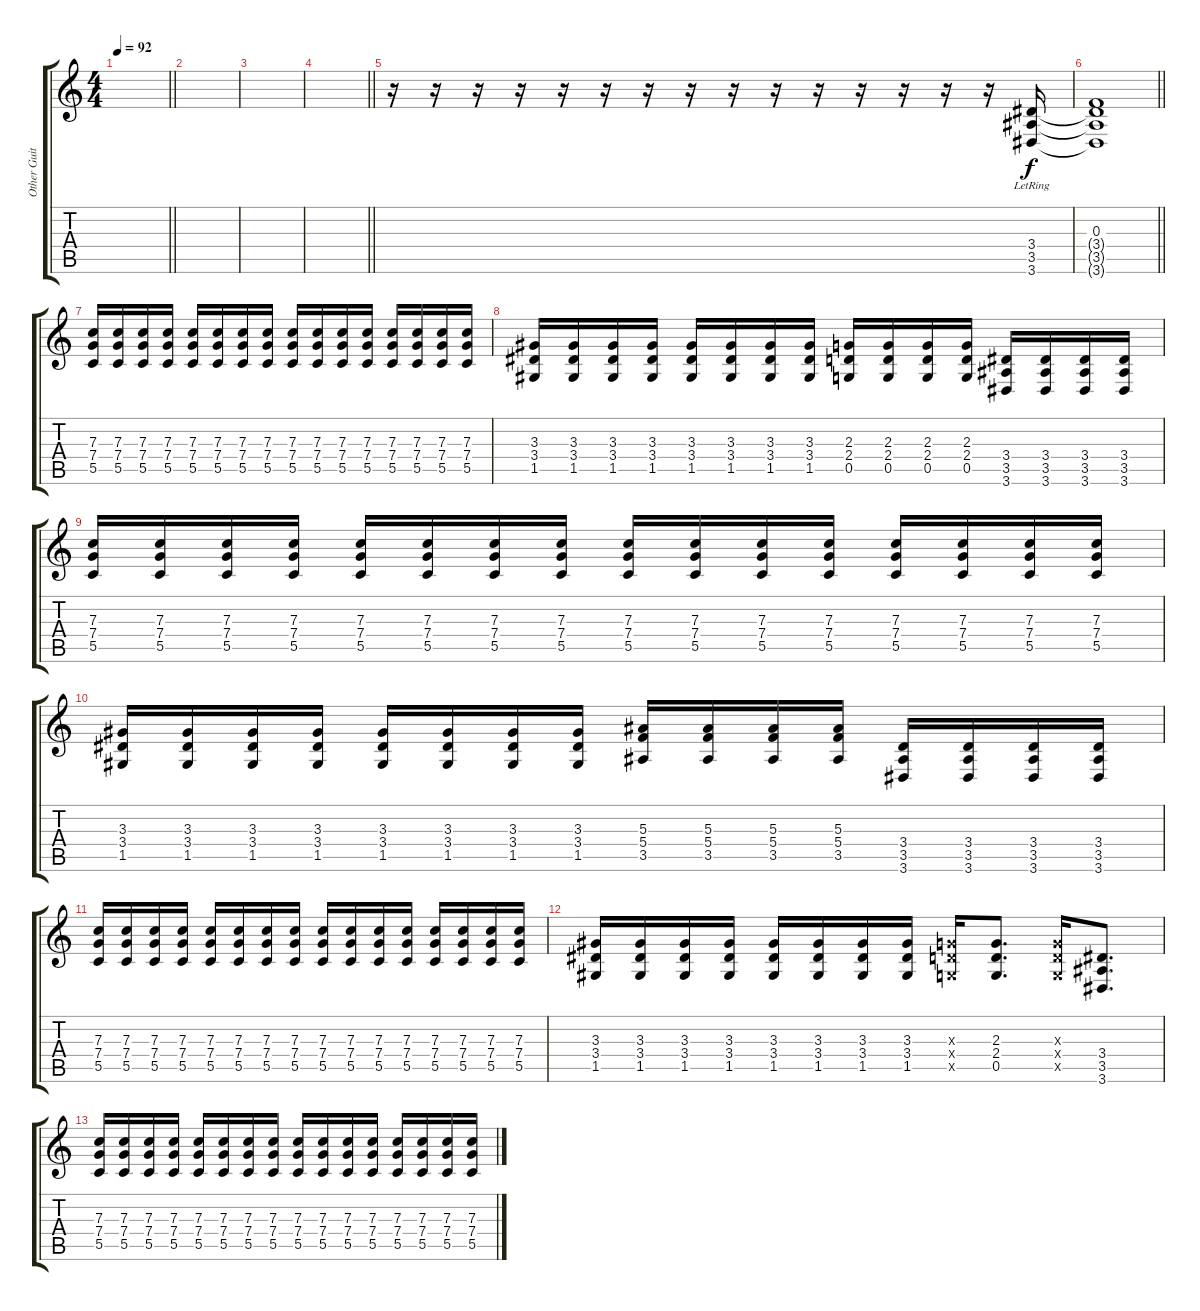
\track ("Other Guitar 2 (Studio)" "Other Guit") {instrument electricbasspick}
\staff {score tabs}
\tuning (D4 A3 F3 C3 G2 C2) {hide}
\ts (4 4)
\tempo 92
\clef g2
\barLineRight lightlight
\ks c
|
|
|
\barLineRight lightlight
|
r.16 r.16 r.16 r.16 r.16 r.16 r.16 r.16 r.16 r.16 r.16 r.16 r.16 r.16 r.16 (3.4{lr} 3.5 3.6).16 |
\barLineRight lightlight
(0.3 3.4{t} 3.5{t} 3.6{t}).1 |
(7.3 7.4 5.5).16 (7.3 7.4 5.5).16 (7.3 7.4 5.5).16 (7.3 7.4 5.5).16 (7.3 7.4 5.5).16 (7.3 7.4 5.5).16 (7.3 7.4 5.5).16 (7.3 7.4 5.5).16 (7.3 7.4 5.5).16 (7.3 7.4 5.5).16 (7.3 7.4 5.5).16 (7.3 7.4 5.5).16 (7.3 7.4 5.5).16 (7.3 7.4 5.5).16 (7.3 7.4 5.5).16 (7.3 7.4 5.5).16 |
(3.3 3.4 1.5).16 (3.3 3.4 1.5).16 (3.3 3.4 1.5).16 (3.3 3.4 1.5).16 (3.3 3.4 1.5).16 (3.3 3.4 1.5).16 (3.3 3.4 1.5).16 (3.3 3.4 1.5).16 (2.3 2.4 0.5).16 (2.3 2.4 0.5).16 (2.3 2.4 0.5).16 (2.3 2.4 0.5).16 (3.4 3.5 3.6).16 (3.4 3.5 3.6).16 (3.4 3.5 3.6).16 (3.4 3.5 3.6).16 |
(7.3 7.4 5.5).16 (7.3 7.4 5.5).16 (7.3 7.4 5.5).16 (7.3 7.4 5.5).16 (7.3 7.4 5.5).16 (7.3 7.4 5.5).16 (7.3 7.4 5.5).16 (7.3 7.4 5.5).16 (7.3 7.4 5.5).16 (7.3 7.4 5.5).16 (7.3 7.4 5.5).16 (7.3 7.4 5.5).16 (7.3 7.4 5.5).16 (7.3 7.4 5.5).16 (7.3 7.4 5.5).16 (7.3 7.4 5.5).16 |
(3.3 3.4 1.5).16 (3.3 3.4 1.5).16 (3.3 3.4 1.5).16 (3.3 3.4 1.5).16 (3.3 3.4 1.5).16 (3.3 3.4 1.5).16 (3.3 3.4 1.5).16 (3.3 3.4 1.5).16 (5.3 5.4 3.5).16 (5.3 5.4 3.5).16 (5.3 5.4 3.5).16 (5.3 5.4 3.5).16 (3.4 3.5 3.6).16 (3.4 3.5 3.6).16 (3.4 3.5 3.6).16 (3.4 3.5 3.6).16 |
(7.3 7.4 5.5).16 (7.3 7.4 5.5).16 (7.3 7.4 5.5).16 (7.3 7.4 5.5).16 (7.3 7.4 5.5).16 (7.3 7.4 5.5).16 (7.3 7.4 5.5).16 (7.3 7.4 5.5).16 (7.3 7.4 5.5).16 (7.3 7.4 5.5).16 (7.3 7.4 5.5).16 (7.3 7.4 5.5).16 (7.3 7.4 5.5).16 (7.3 7.4 5.5).16 (7.3 7.4 5.5).16 (7.3 7.4 5.5).16 |
(3.3 3.4 1.5).16 (3.3 3.4 1.5).16 (3.3 3.4 1.5).16 (3.3 3.4 1.5).16 (3.3 3.4 1.5).16 (3.3 3.4 1.5).16 (3.3 3.4 1.5).16 (3.3 3.4 1.5).16 (2.3{x} 2.4{x} 0.5{x}).16 (2.3 2.4 0.5).8{d} (2.3{x} 2.4{x} 0.5{x}).16 (3.4 3.5 3.6).8{d} |
(7.3 7.4 5.5).16 (7.3 7.4 5.5).16 (7.3 7.4 5.5).16 (7.3 7.4 5.5).16 (7.3 7.4 5.5).16 (7.3 7.4 5.5).16 (7.3 7.4 5.5).16 (7.3 7.4 5.5).16 (7.3 7.4 5.5).16 (7.3 7.4 5.5).16 (7.3 7.4 5.5).16 (7.3 7.4 5.5).16 (7.3 7.4 5.5).16 (7.3 7.4 5.5).16 (7.3 7.4 5.5).16 (7.3 7.4 5.5).16
